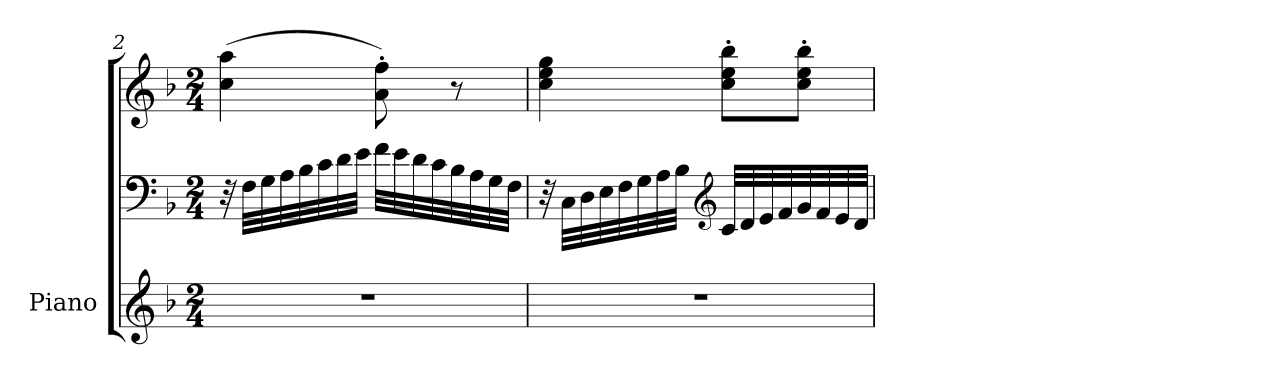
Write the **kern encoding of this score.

**kern	**kern	**kern
*part1	*part1	*part1
*staff3	*staff2	*staff1
*I"Piano	*	*
*I'Pno	*	*
*clefG2	*clefF4	*clefG2
*k[b-]	*k[b-]	*k[b-]
*M2/4	*M2/4	*M2/4
=2	=2	=2
2r	32r	(>4cc\ 4aa\
.	32F\LLL	.
.	32G\	.
.	32A\	.
.	32B-\	.
.	32c\	.
.	32d\	.
.	32e\JJJ	.
.	32f\LLL	8a\' 8ff\')
.	32e\	.
.	32d\	.
.	32c\	.
.	32B-\	8r
.	32A\	.
.	32G\	.
.	32F\JJJ	.
!!LO:LB:g=z
=3	=3	=3
2r	32r	4cc\ 4ee\ 4gg\
.	32C\LLL	.
.	32D\	.
.	32E\	.
.	32F\	.
.	32G\	.
.	32A\	.
.	32B-\JJJ	.
*	*clefG2	*
.	32c/LLL	8cc\' 8ee\' 8bb-\'L
.	32d/	.
.	32e/	.
.	32f/	.
.	32g/	8cc\' 8ee\' 8bb-\'J
.	32f/	.
.	32e/	.
.	32d/JJJ	.
=	=	=
*-	*-	*-
